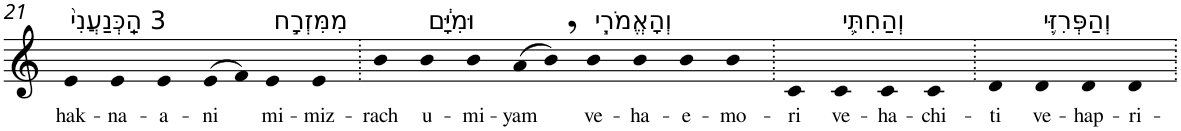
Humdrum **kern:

**kern	**text
*part1	*part1
*staff1	*staff1
*I"Piano	*
*I'Pno	*
!!LO:PB:g=z
*clefG2	*
*k[]	*
=21	=21
!LO:TX:a:t=3 הַֽכְּנַעֲנִי֙	!
!	!LO:LY:b
4e	hak-
!	!LO:LY:b
4e	-na-
!	!LO:LY:b
4e	-a-
!	!LO:LY:b
(>8e	-ni
8f)	.
!LO:TX:a:t=מִמִּזְרָ֣ח	!
!	!LO:LY:b
4e	mi-
!	!LO:LY:b
4e	-miz-
=22.	=22.
!	!LO:LY:b
4b	-rach
!LO:TX:a:t=וּמִיָּ֔ם	!
!	!LO:LY:b
4b	u-
!	!LO:LY:b
4b	-mi-
!	!LO:LY:b
(>8a	-yam
8b,)	.
!LO:TX:a:t=וְהָאֱמֹרִ֧י	!
!	!LO:LY:b
4b	ve-
!	!LO:LY:b
4b	-ha-
!	!LO:LY:b
4b	-e-
!	!LO:LY:b
4b	-mo-
=23.	=23.
!	!LO:LY:b
4c	-ri
!LO:TX:a:t=וְהַחִתִּ֛י	!
!	!LO:LY:b
4c	ve-
!	!LO:LY:b
4c	-ha-
!	!LO:LY:b
4c	-chi-
=24.	=24.
!	!LO:LY:b
4d	-ti
!LO:TX:a:t=וְהַפְּרִזִּ֥י	!
!	!LO:LY:b
4d	ve-
!	!LO:LY:b
4d	-hap-
!	!LO:LY:b
4d	-ri-
=.	=.
*-	*-
